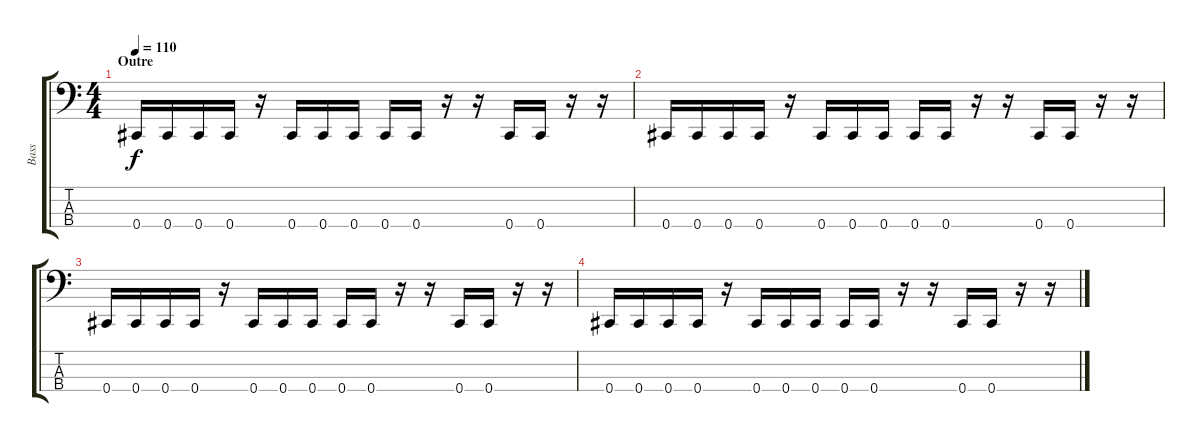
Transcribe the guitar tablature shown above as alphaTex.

\track ("Bass" "Bass") {instrument electricbassfinger}
\staff {score tabs}
\tuning (Gb2 Db2 Ab1 Db1) {hide}
\ts (4 4)
\section ("" "Outre")
\tempo 110
\clef f4
\ks c
0.4.16{dy f} 0.4.16 0.4.16 0.4.16 r.16 0.4.16 0.4.16 0.4.16 0.4.16 0.4.16 r.16 r.16 0.4.16 0.4.16 r.16 r.16 |
0.4.16 0.4.16 0.4.16 0.4.16 r.16 0.4.16 0.4.16 0.4.16 0.4.16 0.4.16 r.16 r.16 0.4.16 0.4.16 r.16 r.16 |
0.4.16 0.4.16 0.4.16 0.4.16 r.16 0.4.16 0.4.16 0.4.16 0.4.16 0.4.16 r.16 r.16 0.4.16 0.4.16 r.16 r.16 |
0.4.16 0.4.16 0.4.16 0.4.16 r.16 0.4.16 0.4.16 0.4.16 0.4.16 0.4.16 r.16 r.16 0.4.16 0.4.16 r.16 r.16
